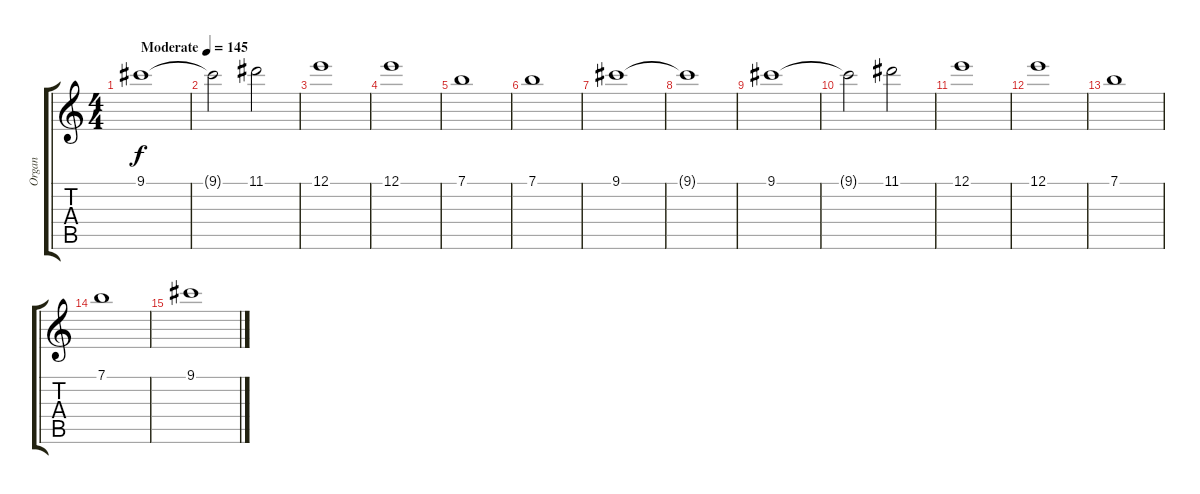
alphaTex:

\track ("Organ" "Organ") {instrument churchorgan}
\staff {score tabs}
\tuning (E5 B4 G4 D4 A3 E3) {hide}
\ts (4 4)
\tempo (145 "Moderate")
\clef g2
\ks c
9.1.1{dy f instrument choiraahs} |
9.1{t}.2 11.1.2 |
12.1.1 |
12.1.1 |
7.1.1 |
7.1.1 |
9.1.1 |
9.1{t}.1 |
9.1.1 |
9.1{t}.2 11.1.2 |
12.1.1 |
12.1.1 |
7.1.1 |
7.1.1 |
9.1.1
